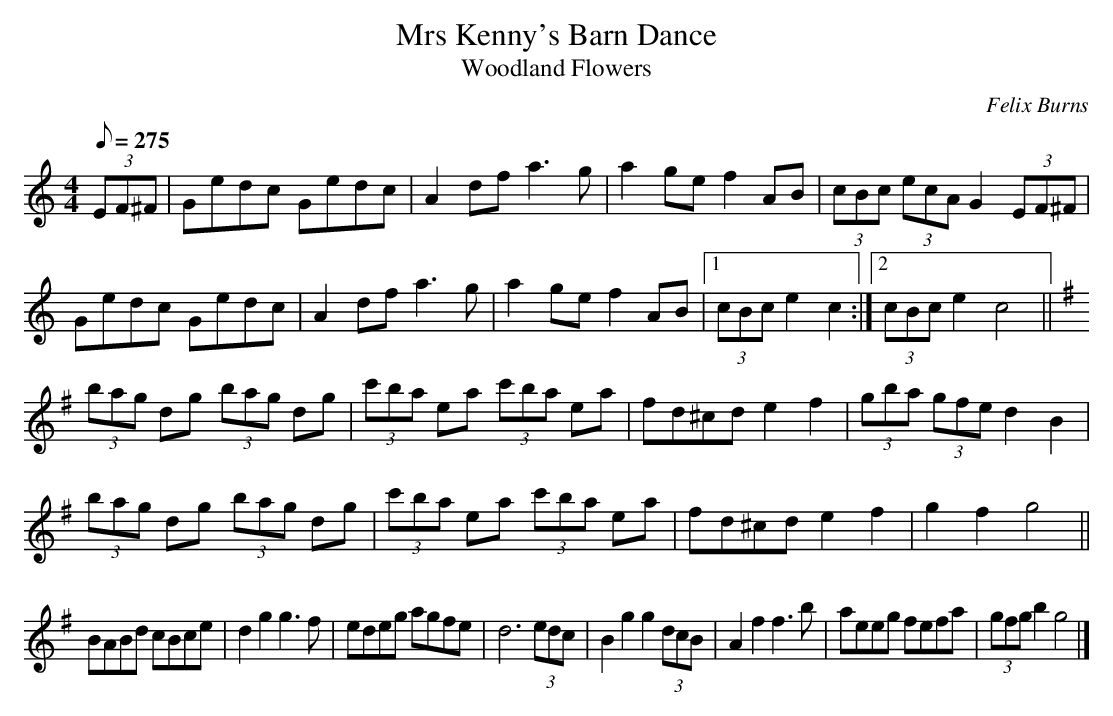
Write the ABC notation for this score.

X:1
T: Mrs Kenny's Barn Dance
T: Woodland Flowers
C: Felix Burns
M: 4/4
Q: 275
L: 1/8
K: C
(3EF^F | Gedc Gedc | A2 df a3 g | a2 ge f2 AB | (3cBc (3ecA G2 (3EF^F |
Gedc Gedc | A2 df a3 g | a2 ge f2 AB |1 (3cBc e2 c2 :|2 (3cBc e2 c4 ||
K: G
(3bag dg (3bag dg | (3c'ba ea (3c'ba ea | fd^cd e2 f2 | (3gba (3gfe d2 B2 |
(3bag dg (3bag dg | (3c'ba ea (3c'ba ea | fd^cd e2 f2 | g2 f2 g4 ||
BABd cBce | d2 g2 g3 f | edeg agfe | d6 (3edc | B2 g2 g2 (3dcB | A2 f2 f3 b | aeeg fefa | (3gfg b2 g4 |]
